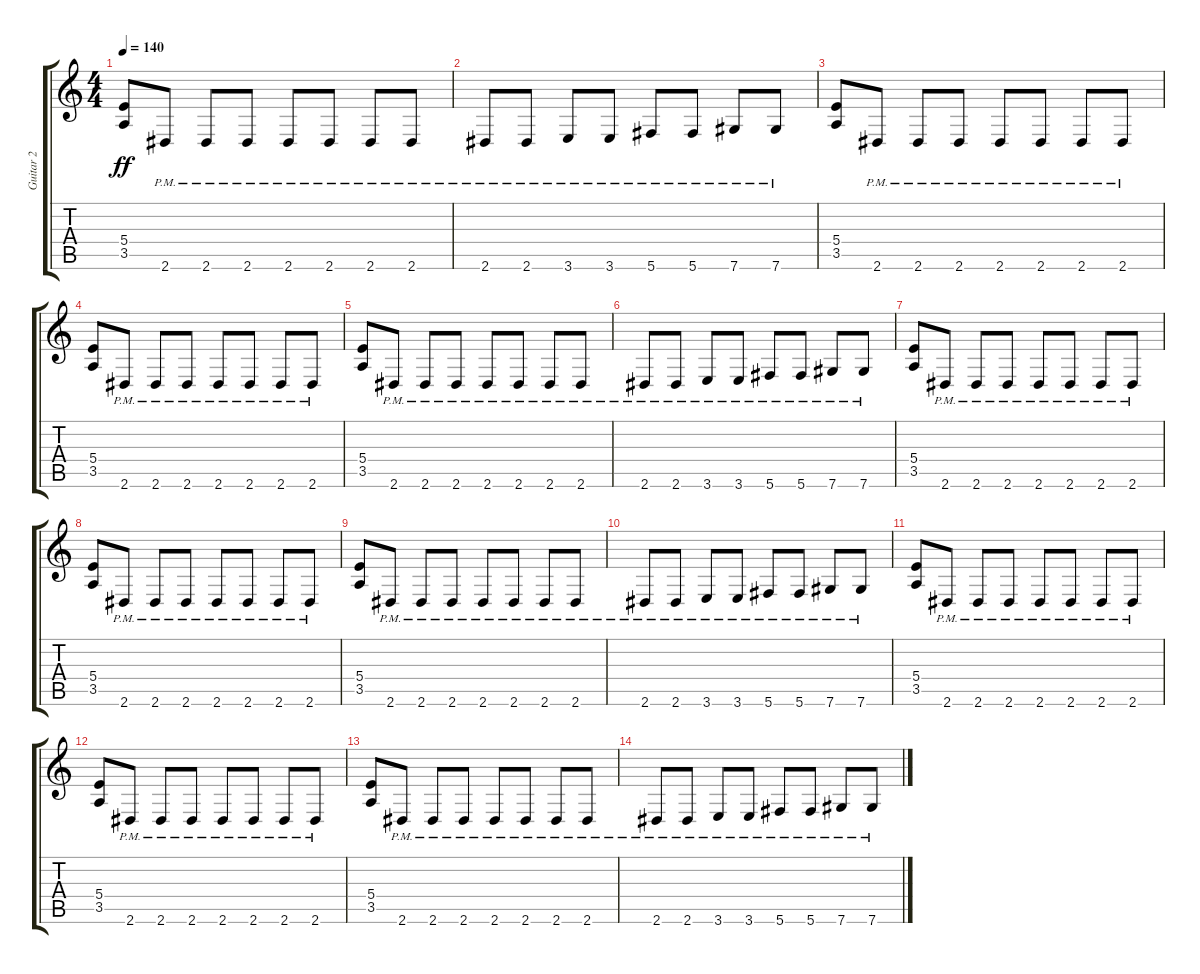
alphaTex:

\track ("Guitar 2" "Guitar 2") {instrument distortionguitar}
\staff {score tabs}
\tuning (Db4 Ab3 E3 B2 Gb2 Db2) {hide}
\ts (4 4)
\tempo 140
\clef g2
\ks c
(5.4 3.5).8{dy ff volume 13} 2.6{pm}.8 2.6{pm}.8 2.6{pm}.8 2.6{pm}.8 2.6{pm}.8 2.6{pm}.8 2.6{pm}.8 |
2.6{pm}.8{volume 12} 2.6{pm}.8 3.6{pm}.8 3.6{pm}.8 5.6{pm}.8 5.6{pm}.8 7.6{pm}.8 7.6{pm}.8 |
(5.4 3.5).8{volume 11} 2.6{pm}.8 2.6{pm}.8 2.6{pm}.8 2.6{pm}.8 2.6{pm}.8 2.6{pm}.8 2.6{pm}.8 |
(5.4 3.5).8{volume 10} 2.6{pm}.8 2.6{pm}.8 2.6{pm}.8 2.6{pm}.8 2.6{pm}.8 2.6{pm}.8 2.6{pm}.8 |
(5.4 3.5).8{volume 9} 2.6{pm}.8 2.6{pm}.8 2.6{pm}.8 2.6{pm}.8 2.6{pm}.8 2.6{pm}.8 2.6{pm}.8 |
2.6{pm}.8{volume 8} 2.6{pm}.8 3.6{pm}.8 3.6{pm}.8 5.6{pm}.8 5.6{pm}.8 7.6{pm}.8 7.6{pm}.8 |
(5.4 3.5).8{volume 7} 2.6{pm}.8 2.6{pm}.8 2.6{pm}.8 2.6{pm}.8 2.6{pm}.8 2.6{pm}.8 2.6{pm}.8 |
(5.4 3.5).8{volume 6} 2.6{pm}.8 2.6{pm}.8 2.6{pm}.8 2.6{pm}.8 2.6{pm}.8 2.6{pm}.8 2.6{pm}.8 |
(5.4 3.5).8{volume 5} 2.6{pm}.8 2.6{pm}.8 2.6{pm}.8 2.6{pm}.8 2.6{pm}.8 2.6{pm}.8 2.6{pm}.8 |
2.6{pm}.8{volume 4} 2.6{pm}.8 3.6{pm}.8 3.6{pm}.8 5.6{pm}.8 5.6{pm}.8 7.6{pm}.8 7.6{pm}.8 |
(5.4 3.5).8{volume 3} 2.6{pm}.8 2.6{pm}.8 2.6{pm}.8 2.6{pm}.8 2.6{pm}.8 2.6{pm}.8 2.6{pm}.8 |
(5.4 3.5).8{volume 2} 2.6{pm}.8 2.6{pm}.8 2.6{pm}.8 2.6{pm}.8 2.6{pm}.8 2.6{pm}.8 2.6{pm}.8 |
(5.4 3.5).8{volume 1} 2.6{pm}.8 2.6{pm}.8 2.6{pm}.8 2.6{pm}.8 2.6{pm}.8 2.6{pm}.8 2.6{pm}.8 |
2.6{pm}.8{volume 0} 2.6{pm}.8 3.6{pm}.8 3.6{pm}.8 5.6{pm}.8 5.6{pm}.8 7.6{pm}.8 7.6{pm}.8
